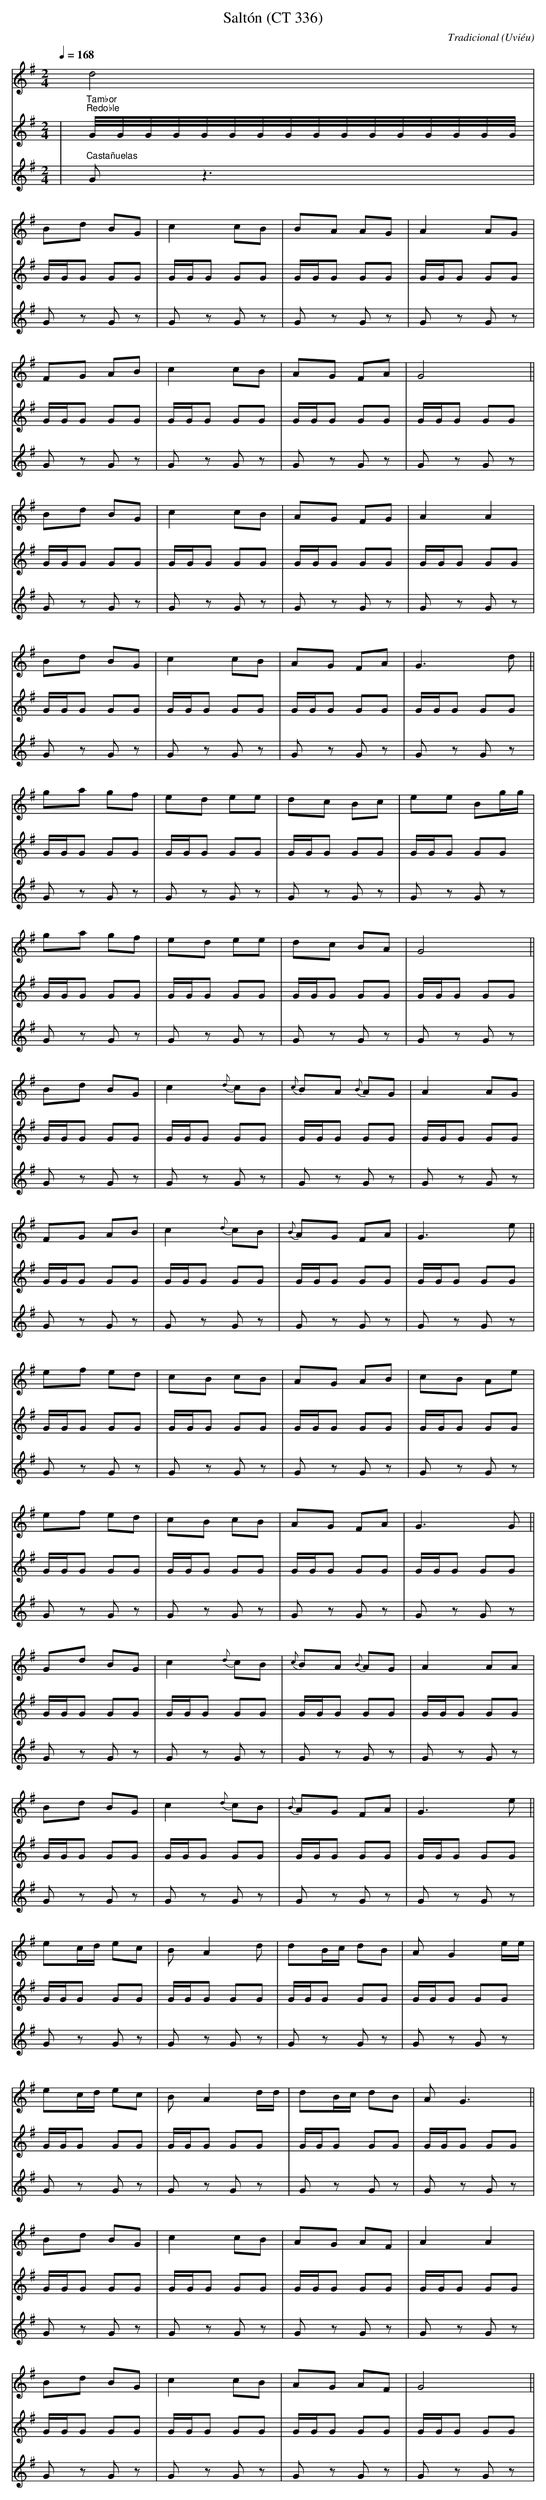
X:1
T:Saltón (CT 336)
C:Tradicional
O:Uviéu
E:2 Voces
M:2/4
L:1/8
Q:1/4=168
K:G
V:1
d4|
Bd BG|c2 cB|BA AG|A2 AG|
FG AB|c2 cB|AG FA|G4||
Bd BG|c2 cB|AG FG|A2 A2|
Bd BG|c2 cB|AG FA|G3d||
ga gf|ed ee|dc Bc|ee Bg/g/|
ga gf|ed ee|dc BA|G4||
Bd BG|c2 {d}cB|{c}BA {B}AG|A2 AG|
FG AB|c2 {d}cB|{B}AG FA|G3e||
ef ed|cB cB|AG AB|cB Ae|
ef ed|cB cB|AG FA|G3G||
Gd BG|c2 {d}cB|{c}BA {B}AG|A2 AA|
Bd BG|c2 {d}cB|{B}AG FA|G3e||
ec/d/ ec|BA2d|dB/c/ dB|AG2e/e/|
ec/d/ ec|BA2d/d/|dB/c/ dB|AG3||
Bd BG|c2 cB|AG AF|A2 A2|
Bd BG|c2 cB|AG AF|G4||
V:2
|"Tambor" "Redoble"G/4G/4G/4G/4G/4G/4G/4G/4G/4G/4G/4G/4G/4G/4G/4G/4|
G/2G/2G GG|G/2G/2G GG|G/2G/2G GG|G/2G/2G GG|
G/2G/2G GG|G/2G/2G GG|G/2G/2G GG|G/2G/2G GG|
G/2G/2G GG|G/2G/2G GG|G/2G/2G GG|G/2G/2G GG|
G/2G/2G GG|G/2G/2G GG|G/2G/2G GG|G/2G/2G GG|
G/2G/2G GG|G/2G/2G GG|G/2G/2G GG|G/2G/2G GG|
G/2G/2G GG|G/2G/2G GG|G/2G/2G GG|G/2G/2G GG|
G/2G/2G GG|G/2G/2G GG|G/2G/2G GG|G/2G/2G GG|
G/2G/2G GG|G/2G/2G GG|G/2G/2G GG|G/2G/2G GG|
G/2G/2G GG|G/2G/2G GG|G/2G/2G GG|G/2G/2G GG|
G/2G/2G GG|G/2G/2G GG|G/2G/2G GG|G/2G/2G GG|
G/2G/2G GG|G/2G/2G GG|G/2G/2G GG|G/2G/2G GG|
G/2G/2G GG|G/2G/2G GG|G/2G/2G GG|G/2G/2G GG|
G/2G/2G GG|G/2G/2G GG|G/2G/2G GG|G/2G/2G GG|
G/2G/2G GG|G/2G/2G GG|G/2G/2G GG|G/2G/2G GG|
G/2G/2G GG|G/2G/2G GG|G/2G/2G GG|G/2G/2G GG|
G/2G/2G GG|G/2G/2G GG|G/2G/2G GG|G/2G/2G GG|
V:3
|"Castañuelas" G z3|
Gz Gz|Gz Gz|Gz Gz|Gz Gz|
Gz Gz|Gz Gz|Gz Gz|Gz Gz|
Gz Gz|Gz Gz|Gz Gz|Gz Gz|
Gz Gz|Gz Gz|Gz Gz|Gz Gz|
Gz Gz|Gz Gz|Gz Gz|Gz Gz|
Gz Gz|Gz Gz|Gz Gz|Gz Gz|
Gz Gz|Gz Gz|Gz Gz|Gz Gz|
Gz Gz|Gz Gz|Gz Gz|Gz Gz|
Gz Gz|Gz Gz|Gz Gz|Gz Gz|
Gz Gz|Gz Gz|Gz Gz|Gz Gz|
Gz Gz|Gz Gz|Gz Gz|Gz Gz|
Gz Gz|Gz Gz|Gz Gz|Gz Gz|
Gz Gz|Gz Gz|Gz Gz|Gz Gz|
Gz Gz|Gz Gz|Gz Gz|Gz Gz|
Gz Gz|Gz Gz|Gz Gz|Gz Gz|
Gz Gz|Gz Gz|Gz Gz|Gz Gz|
